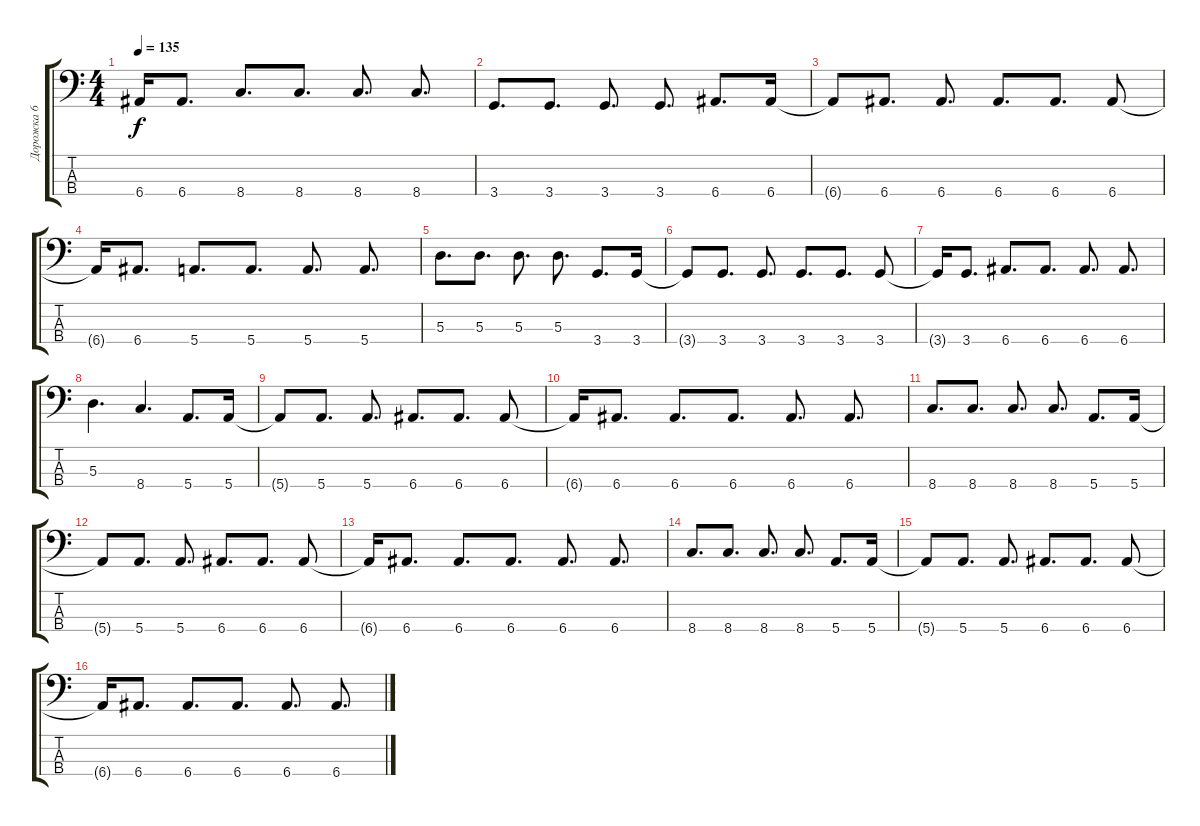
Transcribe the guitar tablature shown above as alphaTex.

\track ("Дорожка 6" "Дорожка 6") {instrument electricbassfinger}
\staff {score tabs}
\tuning (G2 D2 A1 E1) {hide}
\ts (4 4)
\tempo 135
\clef f4
\ks c
6.4{t}.16{dy f} 6.4.8{d} 8.4.8{d} 8.4.8{d} 8.4.8{d} 8.4.8{d} |
3.4.8{d} 3.4.8{d} 3.4.8{d} 3.4.8{d} 6.4.8{d} 6.4.16 |
6.4{t}.8 6.4.8{d} 6.4.8{d} 6.4.8{d} 6.4.8{d} 6.4.8 |
6.4{t}.16 6.4.8{d} 5.4.8{d} 5.4.8{d} 5.4.8{d} 5.4.8{d} |
5.3.8{d} 5.3.8{d} 5.3.8{d} 5.3.8{d} 3.4.8{d} 3.4.16 |
3.4{t}.8 3.4.8{d} 3.4.8{d} 3.4.8{d} 3.4.8{d} 3.4.8 |
3.4{t}.16 3.4.8{d} 6.4.8{d} 6.4.8{d} 6.4.8{d} 6.4.8{d} |
5.3.4{d} 8.4.4{d} 5.4.8{d} 5.4.16 |
5.4{t}.8 5.4.8{d} 5.4.8{d} 6.4.8{d} 6.4.8{d} 6.4.8 |
6.4{t}.16 6.4.8{d} 6.4.8{d} 6.4.8{d} 6.4.8{d} 6.4.8{d} |
8.4.8{d} 8.4.8{d} 8.4.8{d} 8.4.8{d} 5.4.8{d} 5.4.16 |
5.4{t}.8 5.4.8{d} 5.4.8{d} 6.4.8{d} 6.4.8{d} 6.4.8 |
6.4{t}.16 6.4.8{d} 6.4.8{d} 6.4.8{d} 6.4.8{d} 6.4.8{d} |
8.4.8{d} 8.4.8{d} 8.4.8{d} 8.4.8{d} 5.4.8{d} 5.4.16 |
5.4{t}.8 5.4.8{d} 5.4.8{d} 6.4.8{d} 6.4.8{d} 6.4.8 |
6.4{t}.16 6.4.8{d} 6.4.8{d} 6.4.8{d} 6.4.8{d} 6.4.8{d}
